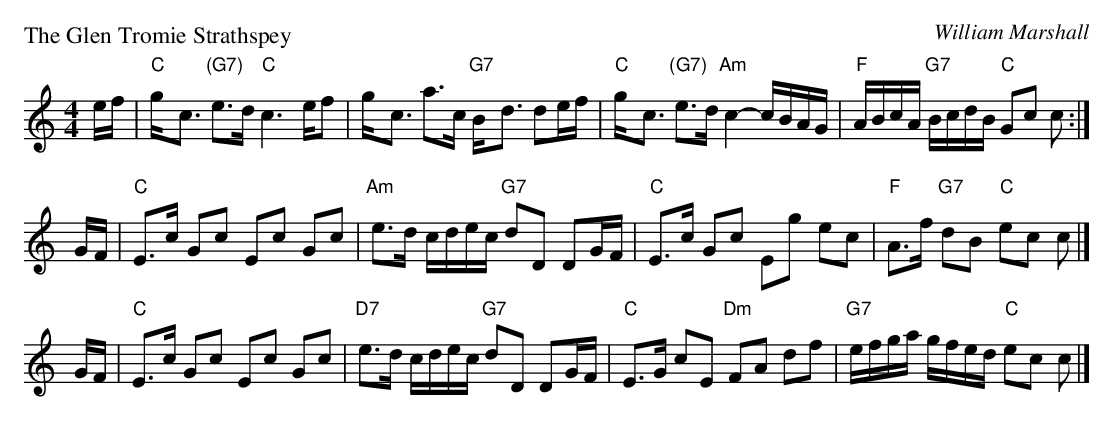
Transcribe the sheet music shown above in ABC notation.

X:1
P: The Glen Tromie Strathspey
C: William Marshall
M: 4/4
L: 1/8
K: C
e/f/ | "C"g-<c "(G7)"e>d "C"c3 e/f | g-<c a>c "G7"B-<d de/f/ \
     | "C"g-<c "(G7)"e>d "Am"c2- c/B/A/G/ | "F"A/B/c/A/ "G7"B/c/d/B/ "C"Gc c :|
G/F/ | "C"E>c Gc Ec Gc | "Am"e>d c/d/e/c/ "G7"dD DG/F/ \
     | "C"E>c Gc Eg ec | "F"A>f "G7"dB "C"ec c |]
G/F/ | "C"E>c Gc Ec Gc | "D7"e>d c/d/e/c/ "G7"dD DG/F/ \
     | "C"E>G cE "Dm"FA df | "G7"e/f/g/a/ g/f/e/d/ "C"ec c |]
